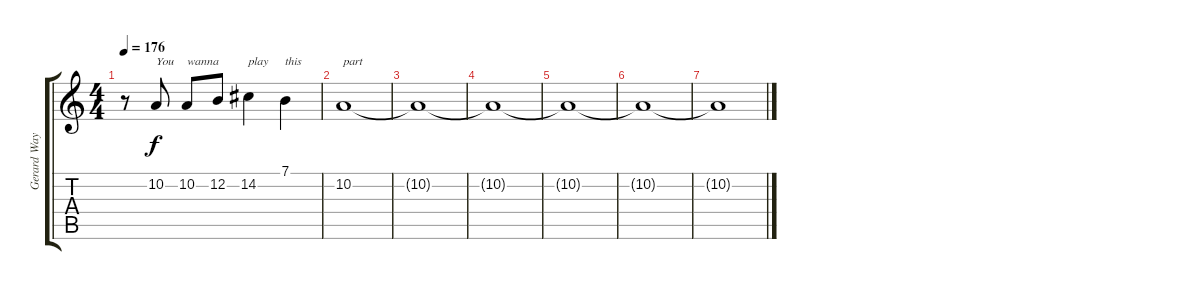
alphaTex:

\track ("Gerard Way (vocals)" "Gerard Way") {instrument clarinet}
\staff {score tabs}
\tuning (E4 B3 G3 D3 A2 E2) {hide}
\ts (4 4)
\tempo 176
\clef g2
\ks c
r.8{dy f} 10.2.8{txt "You"} 10.2.8{txt "wanna"} 12.2.8 14.2.4{txt "play"} 7.1.4{txt "this"} |
10.2.1{txt "part" volume 5} |
10.2{t}.1 |
10.2{t}.1 |
10.2{t}.1 |
10.2{t}.1 |
10.2{t}.1
